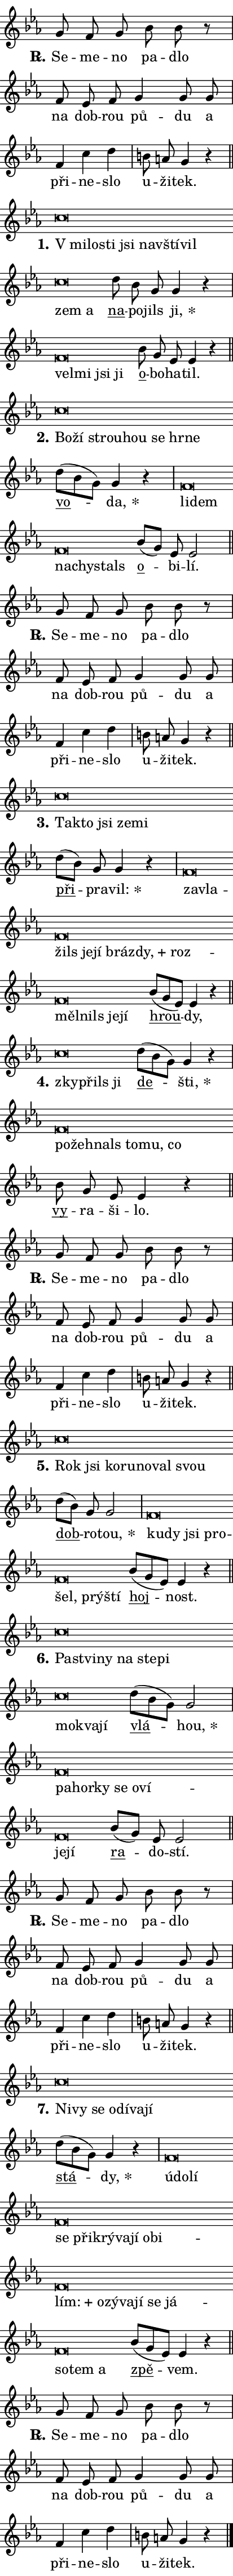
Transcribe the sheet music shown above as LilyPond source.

\version "2.22.1"
\header { tagline = "" }
\paper {
  indent = 0\cm
  top-margin = 0\cm
  right-margin = 0\cm
  bottom-margin = 0\cm
  left-margin = 0\cm
  paper-width = 7\cm
  page-breaking = #ly:one-page-breaking
  system-system-spacing.basic-distance = #11
  score-system-spacing.basic-distance = #11
  ragged-last = ##f
}


%% Author: Thomas Morley
%% https://lists.gnu.org/archive/html/lilypond-user/2020-05/msg00002.html
#(define (line-position grob)
"Returns position of @var[grob} in current system:
   @code{'start}, if at first time-step
   @code{'end}, if at last time-step
   @code{'middle} otherwise
"
  (let* ((col (ly:item-get-column grob))
         (ln (ly:grob-object col 'left-neighbor))
         (rn (ly:grob-object col 'right-neighbor))
         (col-to-check-left (if (ly:grob? ln) ln col))
         (col-to-check-right (if (ly:grob? rn) rn col))
         (break-dir-left
           (and
             (ly:grob-property col-to-check-left 'non-musical #f)
             (ly:item-break-dir col-to-check-left)))
         (break-dir-right
           (and
             (ly:grob-property col-to-check-right 'non-musical #f)
             (ly:item-break-dir col-to-check-right))))
        (cond ((eqv? 1 break-dir-left) 'start)
              ((eqv? -1 break-dir-right) 'end)
              (else 'middle))))

#(define (tranparent-at-line-position vctor)
  (lambda (grob)
  "Relying on @code{line-position} select the relevant enry from @var{vctor}.
Used to determine transparency,"
    (case (line-position grob)
      ((end) (not (vector-ref vctor 0)))
      ((middle) (not (vector-ref vctor 1)))
      ((start) (not (vector-ref vctor 2))))))

noteHeadBreakVisibility =
#(define-music-function (break-visibility)(vector?)
"Makes @code{NoteHead}s transparent relying on @var{break-visibility}"
#{
  \override NoteHead.transparent =
    #(tranparent-at-line-position break-visibility)
#})

#(define delete-ledgers-for-transparent-note-heads
  (lambda (grob)
    "Reads whether a @code{NoteHead} is transparent.
If so this @code{NoteHead} is removed from @code{'note-heads} from
@var{grob}, which is supposed to be @code{LedgerLineSpanner}.
As a result ledgers are not printed for this @code{NoteHead}"
    (let* ((nhds-array (ly:grob-object grob 'note-heads))
           (nhds-list
             (if (ly:grob-array? nhds-array)
                 (ly:grob-array->list nhds-array)
                 '()))
           ;; Relies on the transparent-property being done before
           ;; Staff.LedgerLineSpanner.after-line-breaking is executed.
           ;; This is fragile ...
           (to-keep
             (remove
               (lambda (nhd)
                 (ly:grob-property nhd 'transparent #f))
               nhds-list)))
      ;; TODO find a better method to iterate over grob-arrays, similiar
      ;; to filter/remove etc for lists
      ;; For now rebuilt from scratch
      (set! (ly:grob-object grob 'note-heads)  '())
      (for-each
        (lambda (nhd)
          (ly:pointer-group-interface::add-grob grob 'note-heads nhd))
        to-keep))))

hideNotes = {
  \noteHeadBreakVisibility #begin-of-line-visible
}
unHideNotes = {
  \noteHeadBreakVisibility #all-visible
}

% work-around for resetting accidentals
% https://lilypond.org/doc/v2.23/Documentation/notation/displaying-rhythms#unmetered-music
cadenzaMeasure = {
  \cadenzaOff
  \partial 1024 s1024
  \cadenzaOn
}

#(define-markup-command (accent layout props text) (markup?)
  "Underline accented syllable"
  (interpret-markup layout props
    #{\markup \override #'(offset . 4.3) \underline { #text }#}))

responsum = \markup \concat {
  "R" \hspace #-1.05 \path #0.1 #'((moveto 0 0.07) (lineto 0.9 0.8)) \hspace #0.05 "."
}

\layout {
    \context {
        \Staff
        \remove "Time_signature_engraver"
        \override LedgerLineSpanner.after-line-breaking = #delete-ledgers-for-transparent-note-heads
    }
    \context {
        \Voice {
            \override NoteHead.output-attributes = #'((class . "notehead"))
            \override Hairpin.height = #0.55
        }
    }
    \context {
        \Lyrics {
            \override StanzaNumber.output-attributes = #'((class . "stanzanumber"))
            \override LyricSpace.minimum-distance = #0.9
            \override LyricText.font-name = #"TeX Gyre Schola"
            \override LyricText.font-size = 1
            \override StanzaNumber.font-name = #"TeX Gyre Schola Bold"
            \override StanzaNumber.font-size = 1
        }
    }
}

% magnetic-lyrics.ily
%
%   written by
%     Jean Abou Samra <jean@abou-samra.fr>
%     Werner Lemberg <wl@gnu.org>
%
%   adapted by
%     Jiri Hon <jiri.hon@gmail.com>
%
% Version 2022-Apr-15

% https://www.mail-archive.com/lilypond-user@gnu.org/msg149350.html

#(define (Left_hyphen_pointer_engraver context)
   "Collect syllable-hyphen-syllable occurrences in lyrics and store
them in properties.  This engraver only looks to the left.  For
example, if the lyrics input is @code{foo -- bar}, it does the
following.

@itemize @bullet
@item
Set the @code{text} property of the @code{LyricHyphen} grob between
@q{foo} and @q{bar} to @code{foo}.

@item
Set the @code{left-hyphen} property of the @code{LyricText} grob with
text @q{foo} to the @code{LyricHyphen} grob between @q{foo} and
@q{bar}.
@end itemize

Use this auxiliary engraver in combination with the
@code{lyric-@/text::@/apply-@/magnetic-@/offset!} hook."
   (let ((hyphen #f)
         (text #f))
     (make-engraver
      (acknowledgers
       ((lyric-syllable-interface engraver grob source-engraver)
        (set! text grob)))
      (end-acknowledgers
       ((lyric-hyphen-interface engraver grob source-engraver)
        ;(when (not (grob::has-interface grob 'lyric-space-interface))
          (set! hyphen grob)));)
      ((stop-translation-timestep engraver)
       (when (and text hyphen)
         (ly:grob-set-object! text 'left-hyphen hyphen))
       (set! text #f)
       (set! hyphen #f)))))

#(define (lyric-text::apply-magnetic-offset! grob)
   "If the space between two syllables is less than the value in
property @code{LyricText@/.details@/.squash-threshold}, move the right
syllable to the left so that it gets concatenated with the left
syllable.

Use this function as a hook for
@code{LyricText@/.after-@/line-@/breaking} if the
@code{Left_@/hyphen_@/pointer_@/engraver} is active."
   (let ((hyphen (ly:grob-object grob 'left-hyphen #f)))
     (when hyphen
       (let ((left-text (ly:spanner-bound hyphen LEFT)))
         (when (grob::has-interface left-text 'lyric-syllable-interface)
           (let* ((common (ly:grob-common-refpoint grob left-text X))
                  (this-x-ext (ly:grob-extent grob common X))
                  (left-x-ext
                   (begin
                     ;; Trigger magnetism for left-text.
                     (ly:grob-property left-text 'after-line-breaking)
                     (ly:grob-extent left-text common X)))
                  ;; `delta` is the gap width between two syllables.
                  (delta (- (interval-start this-x-ext)
                            (interval-end left-x-ext)))
                  (details (ly:grob-property grob 'details))
                  (threshold (assoc-get 'squash-threshold details 0.2)))
             (when (< delta threshold)
               (let* (;; We have to manipulate the input text so that
                      ;; ligatures crossing syllable boundaries are not
                      ;; disabled.  For languages based on the Latin
                      ;; script this is essentially a beautification.
                      ;; However, for non-Western scripts it can be a
                      ;; necessity.
                      (lt (ly:grob-property left-text 'text))
                      (rt (ly:grob-property grob 'text))
                      (is-space (grob::has-interface hyphen 'lyric-space-interface))
                      (space (if is-space " " ""))
                      (space-markup (grob-interpret-markup grob " "))
                      (space-size (interval-length (ly:stencil-extent space-markup X)))
                      (extra-delta (if is-space space-size 0))
                      ;; Append new syllable.
                      (ltrt-space (if (and (string? lt) (string? rt))
                                (string-append lt space rt)
                                (make-concat-markup (list lt space rt))))
                      ;; Right-align `ltrt` to the right side.
                      (ltrt-space-markup (grob-interpret-markup
                               grob
                               (make-translate-markup
                                (cons (interval-length this-x-ext) 0)
                                (make-right-align-markup ltrt-space)))))
                 (begin
                   ;; Don't print `left-text`.
                   (ly:grob-set-property! left-text 'stencil #f)
                   ;; Set text and stencil (which holds all collected
                   ;; syllables so far) and shift it to the left.
                   (ly:grob-set-property! grob 'text ltrt-space)
                   (ly:grob-set-property! grob 'stencil ltrt-space-markup)
                   (ly:grob-translate-axis! grob (- (- delta extra-delta)) X))))))))))


#(define (lyric-hyphen::displace-bounds-first grob)
   ;; Make very sure this callback isn't triggered too early.
   (let ((left (ly:spanner-bound grob LEFT))
         (right (ly:spanner-bound grob RIGHT)))
     (ly:grob-property left 'after-line-breaking)
     (ly:grob-property right 'after-line-breaking)
     (ly:lyric-hyphen::print grob)))

squashThreshold = #0.4

\layout {
  \context {
    \Lyrics
    \consists #Left_hyphen_pointer_engraver
    \override LyricText.after-line-breaking =
      #lyric-text::apply-magnetic-offset!
    \override LyricHyphen.stencil = #lyric-hyphen::displace-bounds-first
    \override LyricText.details.squash-threshold = \squashThreshold
    \override LyricHyphen.minimum-distance = 0
    \override LyricHyphen.minimum-length = \squashThreshold
  }
}

squash = \override LyricText.details.squash-threshold = 9999
unSquash = \override LyricText.details.squash-threshold = \squashThreshold

left = \override LyricText.self-alignment-X = #LEFT
unLeft = \revert LyricText.self-alignment-X

starOffset = #(lambda (grob) 
                (let ((x_offset (ly:self-alignment-interface::aligned-on-x-parent grob)))
                  (if (= x_offset 0) 0 (+ x_offset 1.2))))

star = #(define-music-function (syllable)(string?)
"Append star separator at the end of a syllable"
#{
  \once \override LyricText.X-offset = #starOffset
  \lyricmode { \markup {
    #syllable
    \override #'((font-name . "TeX Gyre Schola Bold")) \hspace #0.2 \lower #0.65 \larger "*"
  } }
#})

starAccent = #(define-music-function (syllable)(string?)
"Append star separator at the end of a syllable and make accent"
#{
  \once \override LyricText.X-offset = #starOffset
  \lyricmode { \markup {
    \accent #syllable
    \override #'((font-name . "TeX Gyre Schola Bold")) \hspace #0.2 \lower #0.65 \larger "*"
  } }
#})

breath = #(define-music-function (syllable)(string?)
"Append breathing indicator at the end of a syllable"
#{
  \lyricmode { \markup { #syllable "+" } }
#})

optionalBreath = #(define-music-function (syllable)(string?)
"Append optional breathing indicator at the end of a syllable"
#{
  \lyricmode { \markup { #syllable "(+)" } }
#})


\score {
    <<
        \new Voice = "melody" { \cadenzaOn \key es \major \relative { g'8 f g bes bes r \cadenzaMeasure \bar "|" f8 es f g4 g8 g8 \cadenzaMeasure \bar "|" f4 c' d \cadenzaMeasure \bar "|" b8 a g4 r \cadenzaMeasure \bar "||" \break }
\relative { c''\breve*1/16 \hideNotes \breve*1/16 \bar "" \breve*1/16 \bar "" \breve*1/16 \bar "" \breve*1/16 \bar "" \breve*1/16 \bar "" \breve*1/16 \bar "" \breve*1/16 \breve*1/16 \bar "" \unHideNotes \bar "" d8 bes g g4 r \cadenzaMeasure \bar "|" f\breve*1/16 \hideNotes \breve*1/16 \bar "" \breve*1/16 \breve*1/16 \bar "" \unHideNotes \bar "" bes8 g es es4 r \cadenzaMeasure \bar "||" \break }
\relative { c''\breve*1/16 \hideNotes \breve*1/16 \bar "" \breve*1/16 \bar "" \breve*1/16 \bar "" \breve*1/16 \bar "" \breve*1/16 \breve*1/16 \bar "" \unHideNotes \bar "" d8[( bes g)] g4 r \cadenzaMeasure \bar "|" f\breve*1/16 \hideNotes \breve*1/16 \bar "" \breve*1/16 \bar "" \breve*1/16 \breve*1/16 \bar "" \unHideNotes \bar "" bes8[( g)] es es2 \cadenzaMeasure \bar "||" \break }
\relative { g'8 f g bes bes r \cadenzaMeasure \bar "|" f8 es f g4 g8 g8 \cadenzaMeasure \bar "|" f4 c' d \cadenzaMeasure \bar "|" b8 a g4 r \cadenzaMeasure \bar "||" \break }
\relative { c''\breve*1/16 \hideNotes \breve*1/16 \bar "" \breve*1/16 \bar "" \breve*1/16 \breve*1/16 \bar "" \unHideNotes \bar "" d8[( bes)] g g4 r \cadenzaMeasure \bar "|" f\breve*1/16 \hideNotes \breve*1/16 \bar "" \breve*1/16 \bar "" \breve*1/16 \bar "" \breve*1/16 \bar "" \breve*1/16 \bar "" \breve*1/16 \bar "" \breve*1/16 \bar "" \breve*1/16 \bar "" \breve*1/16 \bar "" \breve*1/16 \breve*1/16 \bar "" \unHideNotes \bar "" bes8[( g es)] es4 r \cadenzaMeasure \bar "||" \break }
\relative { c''\breve*1/16 \hideNotes \breve*1/16 \breve*1/16 \bar "" \unHideNotes \bar "" d8[( bes g)] g4 r \cadenzaMeasure \bar "|" f\breve*1/16 \hideNotes \breve*1/16 \bar "" \breve*1/16 \bar "" \breve*1/16 \bar "" \breve*1/16 \breve*1/16 \bar "" \unHideNotes \bar "" bes8 g es es4 r \cadenzaMeasure \bar "||" \break }
\relative { g'8 f g bes bes r \cadenzaMeasure \bar "|" f8 es f g4 g8 g8 \cadenzaMeasure \bar "|" f4 c' d \cadenzaMeasure \bar "|" b8 a g4 r \cadenzaMeasure \bar "||" \break }
\relative { c''\breve*1/16 \hideNotes \breve*1/16 \bar "" \breve*1/16 \bar "" \breve*1/16 \bar "" \breve*1/16 \bar "" \breve*1/16 \breve*1/16 \bar "" \unHideNotes \bar "" d8[( bes)] g g2 \cadenzaMeasure \bar "|" f\breve*1/16 \hideNotes \breve*1/16 \bar "" \breve*1/16 \bar "" \breve*1/16 \bar "" \breve*1/16 \bar "" \breve*1/16 \breve*1/16 \bar "" \unHideNotes \bar "" bes8[( g es)] es4 r \cadenzaMeasure \bar "||" \break }
\relative { c''\breve*1/16 \hideNotes \breve*1/16 \bar "" \breve*1/16 \bar "" \breve*1/16 \bar "" \breve*1/16 \bar "" \breve*1/16 \bar "" \breve*1/16 \bar "" \breve*1/16 \breve*1/16 \bar "" \unHideNotes \bar "" d8[( bes g)] g2 \cadenzaMeasure \bar "|" f\breve*1/16 \hideNotes \breve*1/16 \bar "" \breve*1/16 \bar "" \breve*1/16 \bar "" \breve*1/16 \bar "" \breve*1/16 \bar "" \breve*1/16 \breve*1/16 \bar "" \unHideNotes \bar "" bes8[( g)] es es2 \cadenzaMeasure \bar "||" \break }
\relative { g'8 f g bes bes r \cadenzaMeasure \bar "|" f8 es f g4 g8 g8 \cadenzaMeasure \bar "|" f4 c' d \cadenzaMeasure \bar "|" b8 a g4 r \cadenzaMeasure \bar "||" \break }
\relative { c''\breve*1/16 \hideNotes \breve*1/16 \bar "" \breve*1/16 \bar "" \breve*1/16 \bar "" \breve*1/16 \bar "" \breve*1/16 \breve*1/16 \bar "" \unHideNotes \bar "" d8[( bes g)] g4 r \cadenzaMeasure \bar "|" f\breve*1/16 \hideNotes \breve*1/16 \bar "" \breve*1/16 \bar "" \breve*1/16 \bar "" \breve*1/16 \bar "" \breve*1/16 \bar "" \breve*1/16 \bar "" \breve*1/16 \bar "" \breve*1/16 \bar "" \breve*1/16 \bar "" \breve*1/16 \bar "" \breve*1/16 \bar "" \breve*1/16 \bar "" \breve*1/16 \bar "" \breve*1/16 \bar "" \breve*1/16 \bar "" \breve*1/16 \bar "" \breve*1/16 \bar "" \breve*1/16 \breve*1/16 \bar "" \unHideNotes \bar "" bes8[( g es)] es4 r \cadenzaMeasure \bar "||" \break }
\relative { g'8 f g bes bes r \cadenzaMeasure \bar "|" f8 es f g4 g8 g8 \cadenzaMeasure \bar "|" f4 c' d \cadenzaMeasure \bar "|" b8 a g4 r \cadenzaMeasure \bar "||" \break } \bar "|." }
        \new Lyrics \lyricsto "melody" { \lyricmode { \set stanza = \responsum
Se -- me -- no pa -- dlo na dob -- rou pů -- du a při -- ne -- slo u -- ži -- tek.
\set stanza = "1."
\left "V mi" -- \squash lo -- sti jsi na -- vští -- vil zem a \unLeft \unSquash \markup \accent na -- po -- jils \star ji, \left vel -- \squash mi jsi ji \unLeft \unSquash \markup \accent o -- bo -- ha -- til.
\set stanza = "2."
\left Bo -- \squash ží strou -- hou se hr -- ne \unLeft \unSquash \markup \accent vo -- \star da, \left li -- \squash dem na -- chy -- stals \unLeft \unSquash \markup \accent o -- bi -- lí.
\set stanza = \responsum
Se -- me -- no pa -- dlo na dob -- rou pů -- du a při -- ne -- slo u -- ži -- tek.
\set stanza = "3."
\left Tak -- \squash to jsi ze -- mi \unLeft \unSquash \markup \accent při -- pra -- \star vil: \left za -- \squash vla -- žils je -- jí bráz -- \breath "dy," roz -- měl -- nils je -- jí \unLeft \unSquash \markup \accent hrou -- dy,
\set stanza = "4."
\left zky -- \squash přils ji \unLeft \unSquash \markup \accent de -- \star šti, \left po -- \squash žeh -- nals to -- mu, co \unLeft \unSquash \markup \accent vy -- ra -- ši -- lo.
\set stanza = \responsum
Se -- me -- no pa -- dlo na dob -- rou pů -- du a při -- ne -- slo u -- ži -- tek.
\set stanza = "5."
\left Rok \squash jsi ko -- ru -- no -- val svou \unLeft \unSquash \markup \accent dob -- ro -- \star tou, \left ku -- \squash dy jsi pro -- šel, prý -- ští \unLeft \unSquash \markup \accent hoj -- nost.
\set stanza = "6."
\left Pa -- \squash stvi -- ny na ste -- pi mo -- kva -- jí \unLeft \unSquash \markup \accent vlá -- \star hou, \left pa -- \squash hor -- ky se o -- ví -- je -- jí \unLeft \unSquash \markup \accent ra -- do -- stí.
\set stanza = \responsum
Se -- me -- no pa -- dlo na dob -- rou pů -- du a při -- ne -- slo u -- ži -- tek.
\set stanza = "7."
\left Ni -- \squash vy se o -- dí -- va -- jí \unLeft \unSquash \markup \accent stá -- \star dy, \left ú -- \squash do -- lí se při -- krý -- va -- jí o -- bi -- \breath "lím:" o -- zý -- va -- jí se já -- so -- tem a \unLeft \unSquash \markup \accent zpě -- vem.
\set stanza = \responsum
Se -- me -- no pa -- dlo na dob -- rou pů -- du a při -- ne -- slo u -- ži -- tek. } }
    >>
    \layout {}
}
